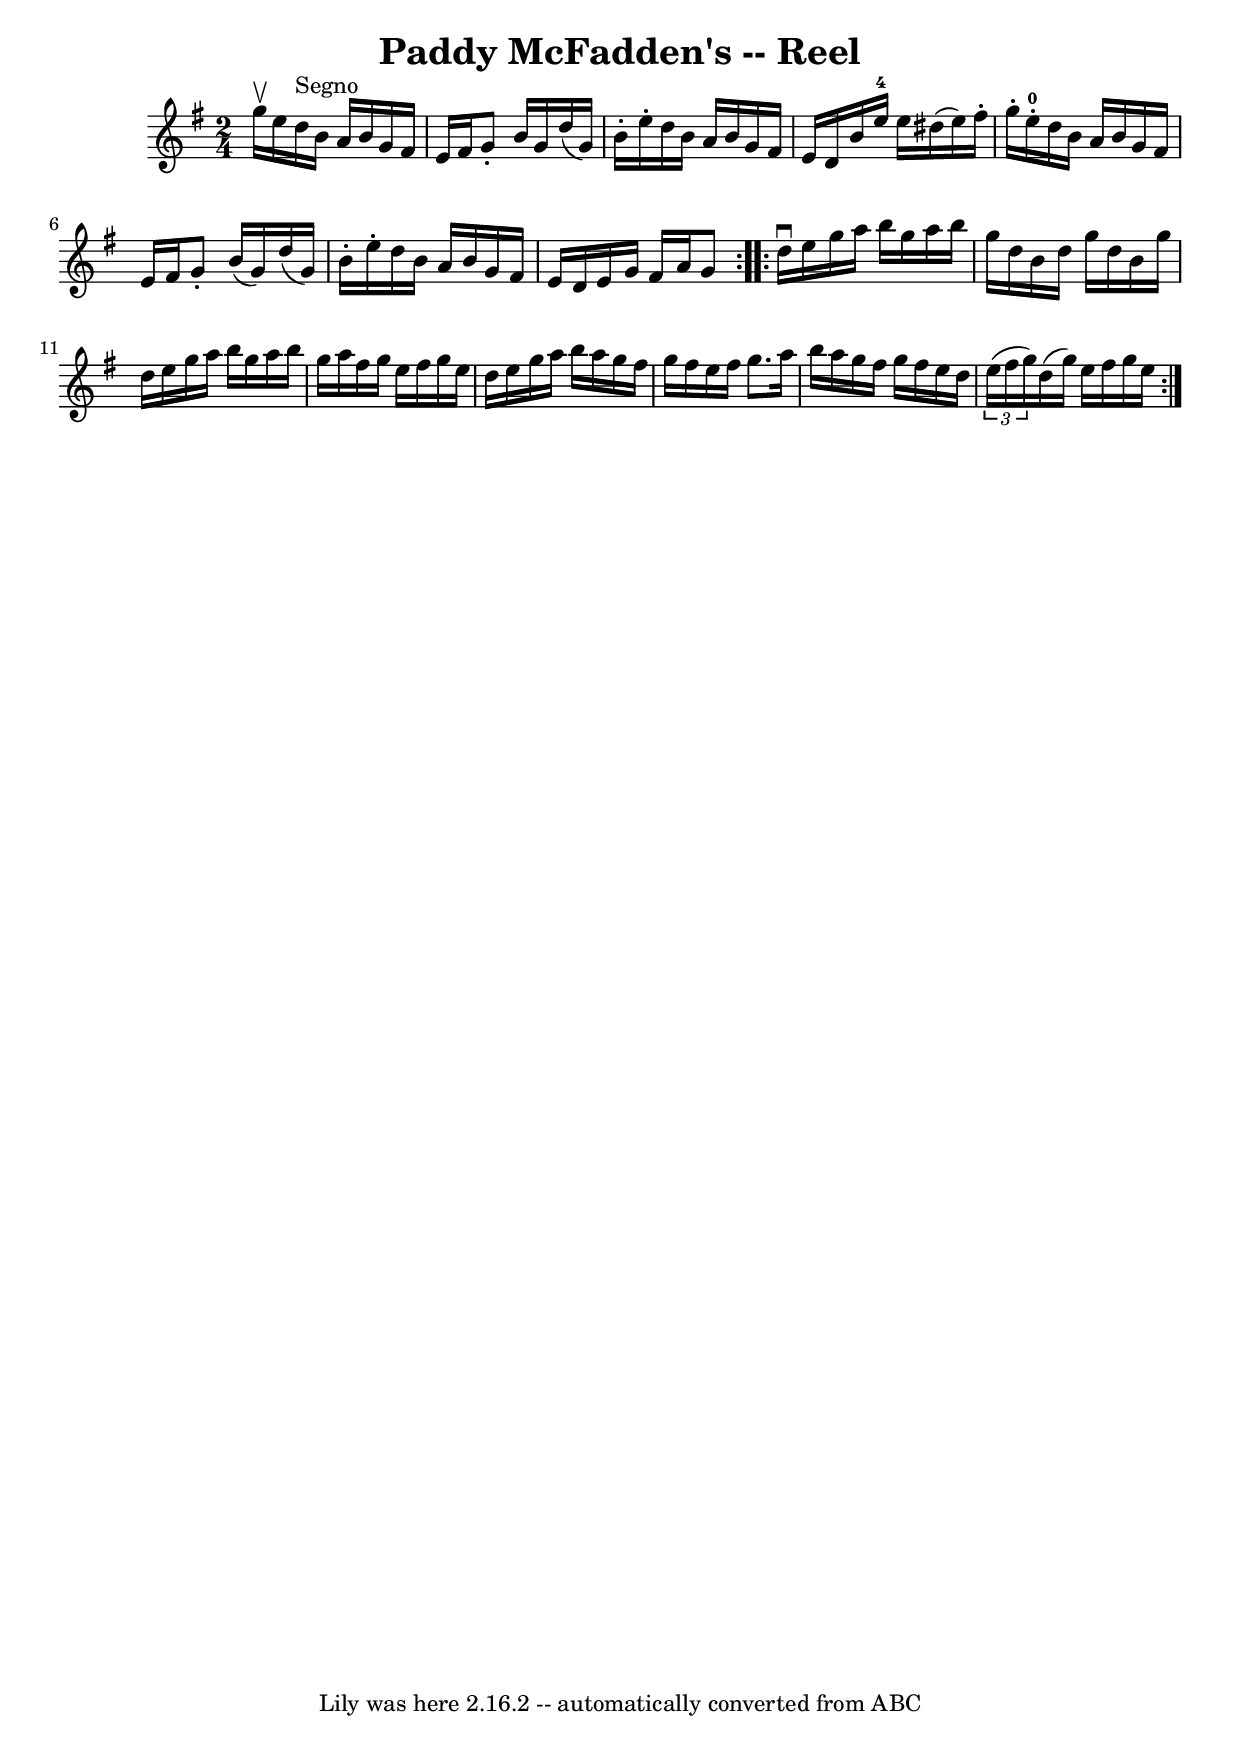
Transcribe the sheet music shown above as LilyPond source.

\version "2.7.40"
\include "Mammoth.ily"
\header {
	book = "Ryan's Mammoth Collection"
	crossRefNumber = "1"
	footnotes = "\\\\179"
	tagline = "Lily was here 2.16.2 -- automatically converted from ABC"
	title = "Paddy McFadden's -- Reel"
}
voicedefault =  {
\set Score.defaultBarType = "empty"

\repeat volta 2 {
\time 2/4 \key g \major g''16^\upbow e''16    |
 d''16^"Segno"  
 b'16 a'16 b'16 g'16 fis'16 e'16 fis'16    |
 g'8 -.  
 b'16 g'16 d''16 (g'16) b'16 -. e''16 -.   |
 d''16    
b'16 a'16 b'16 g'16 fis'16 e'16 d'16    |
 b'16    
e''16-4 e''16 dis''16 (e''16) fis''16 -. g''16 -. e''16 
-0-.   |
 d''16 b'16 a'16 b'16 g'16 fis'16 e'16   
 fis'16    |
 g'8 -. b'16 (g'16) d''16 (g'16) b'16 -. 
 e''16 -.   |
 d''16 b'16 a'16 b'16 g'16 fis'16 e'16 
 d'16    |
 e'16 g'16 fis'16 a'16 g'8    
} \repeat volta 2 { d''16^\downbow e''16 g''16 a''16 b''16    
g''16 a''16 b''16    |
 g''16 d''16 b'16 d''16 g''16  
 d''16 b'16 g''16    |
 d''16 e''16 g''16 a''16    
b''16 g''16 a''16 b''16    |
 g''16 a''16 fis''16    
g''16 e''16 fis''16 g''16 e''16    |
 d''16 e''16    
g''16 a''16 b''16 a''16 g''16 fis''16    |
 g''16    
fis''16 e''16 fis''16 g''8. a''16    |
 b''16 a''16    
g''16 fis''16 g''16 fis''16 e''16 d''16    |
   
\times 2/3 { e''16 (fis''16 g''16) } d''16 (g''16) e''16   
 fis''16 g''16 e''16      }   
}

\score{
    <<

	\context Staff="default"
	{
	    \voicedefault 
	}

    >>
	\layout {
	}
	\midi {}
}
